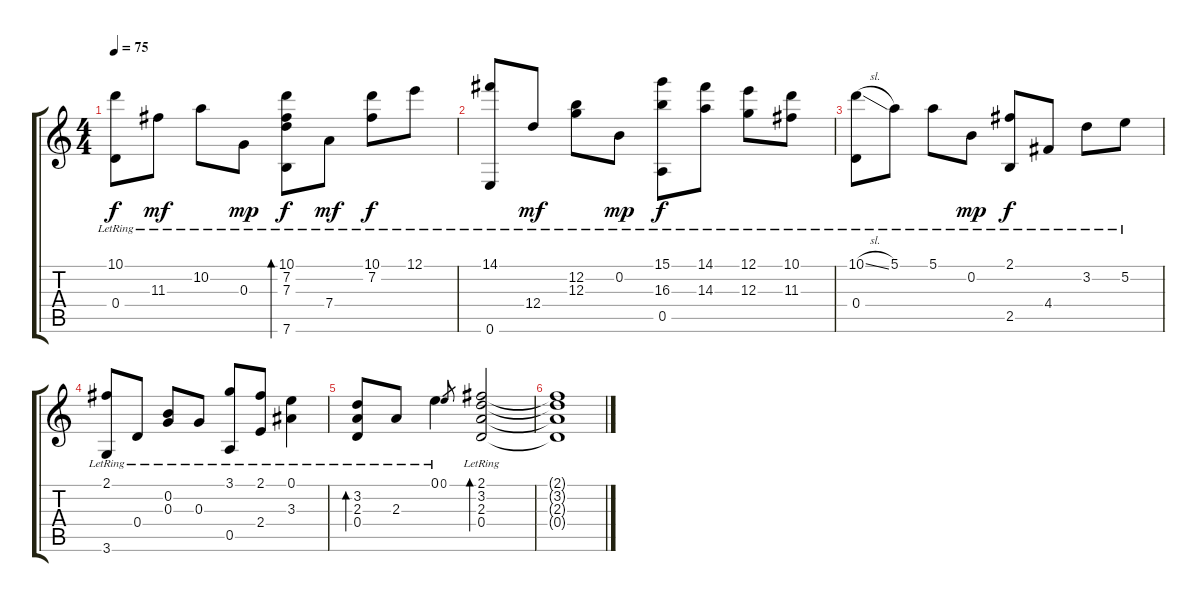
\track "" {instrument acousticguitarnylon}
\staff {score tabs}
\tuning (E4 B3 G3 D3 A2 E2) {hide}
\ts (4 4)
\tempo 75
\clef g2
\ks c
(10.1{lr} 0.4{lr}).8{dy f} 11.3{lr}.8{dy mf} 10.2{lr}.8 0.3{lr}.8{dy mp} (10.1{lr} 7.2{lr} 7.3{lr} 7.6{lr}).8{bd 480 dy f} 7.4{lr}.8{dy mf} (10.1{lr} 7.2{lr}).8{dy f} 12.1{lr}.8 |
(14.1{lr} 0.6{lr}).8 12.4{lr}.8{dy mf} (12.2{lr} 12.3{lr}).8 0.2{lr}.8{dy mp} (15.1{lr} 16.3{lr} 0.5{lr}).8{dy f} (14.1{lr} 14.3{lr}).8 (12.1{lr} 12.3{lr}).8 (10.1{lr} 11.3{lr}).8 |
(10.1{sl lr} 0.4{lr}).8 5.1{lr}.8 5.1{lr}.8 0.2{lr}.8{dy mp} (2.1{lr} 2.5{lr}).8{dy f} 4.4{lr}.8 3.2{lr}.8 5.2{lr}.8 |
(2.1{lr} 3.6{lr}).8{txt ""} 0.4{lr}.8 (0.2{lr} 0.3{lr}).8 0.3{lr}.8 (3.1{lr} 0.5{lr}).8 (2.1{lr} 2.4{lr}).8 (0.1{lr} 3.3{lr}).4 |
(3.2{lr} 2.3{lr} 0.4{lr}).8{bd 480} 2.3{lr}.8 0.1{lr}.4 0.1.8{gr} (2.1{lr} 3.2{lr} 2.3{lr} 0.4{lr}).2{bd 480} |
(2.1{t} 3.2{t} 2.3{t} 0.4{t}).1
